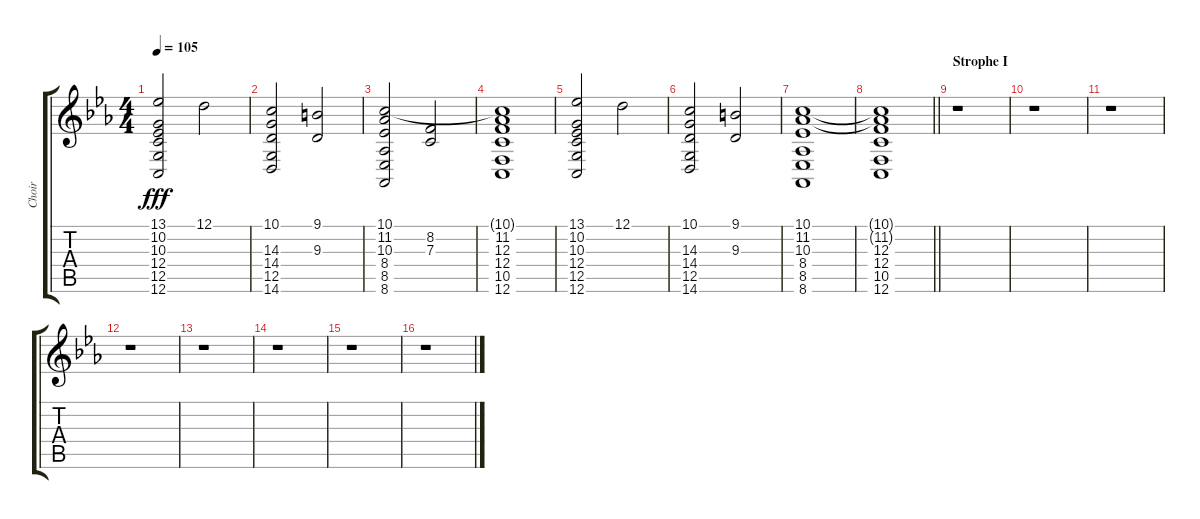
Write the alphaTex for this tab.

\track ("Choir" "Choir") {instrument choiraahs}
\staff {score tabs}
\tuning (D4 A3 F3 C3 G2 C2) {hide}
\ts (4 4)
\tempo 105
\clef g2
\ks eb
(13.1 10.2 10.3 12.4 12.5 12.6).2{dy fff instrument choiraahs} 12.1.2 |
(10.1 14.3 14.4 12.5 14.6).2 (9.1 9.3).2 |
(10.1 11.2 10.3 8.4 8.5 8.6).2 (8.2 7.3).2 |
(10.1{t} 11.2 12.3 12.4 10.5 12.6).1 |
(13.1 10.2 10.3 12.4 12.5 12.6).2 12.1.2 |
(10.1 14.3 14.4 12.5 14.6).2 (9.1 9.3).2 |
(10.1 11.2 10.3 8.4 8.5 8.6).1 |
\barLineRight lightlight
(10.1{t} 11.2{t} 12.3 12.4 10.5 12.6).1 |
\section ("" "Strophe I")
r.1 |
r.1 |
r.1 |
r.1 |
r.1 |
r.1 |
r.1 |
r.1
